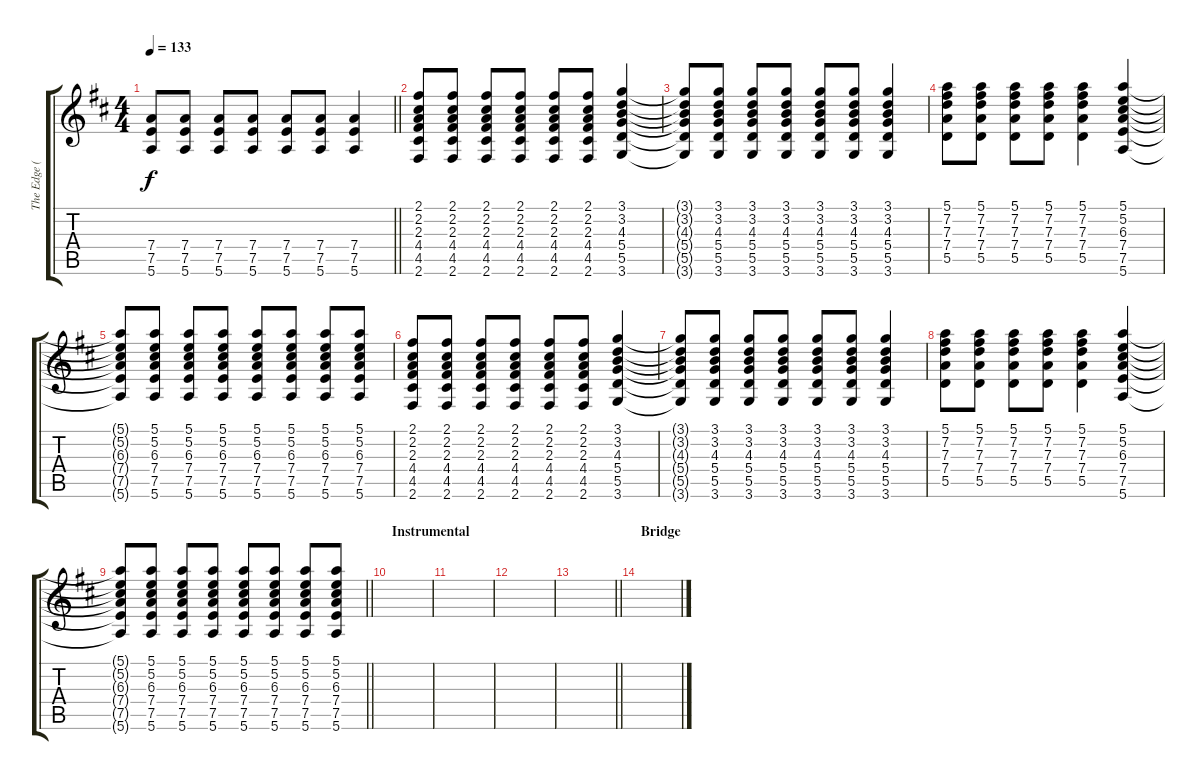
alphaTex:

\track ("The Edge (Add)" "The Edge (") {instrument electricguitarjazz}
\staff {score tabs}
\tuning (E4 B3 G3 D3 A2 E2) {hide}
\ts (4 4)
\tempo 133
\clef g2
\barLineRight lightlight
\ks d
(7.4{t} 7.5{t} 5.6{t}).8{dy f} (7.4 7.5 5.6).8 (7.4 7.5 5.6).8 (7.4 7.5 5.6).8 (7.4 7.5 5.6).8 (7.4 7.5 5.6).8 (7.4 7.5 5.6).4 |
(2.1 2.2 2.3 4.4 4.5 2.6).8 (2.1 2.2 2.3 4.4 4.5 2.6).8 (2.1 2.2 2.3 4.4 4.5 2.6).8 (2.1 2.2 2.3 4.4 4.5 2.6).8 (2.1 2.2 2.3 4.4 4.5 2.6).8 (2.1 2.2 2.3 4.4 4.5 2.6).8 (3.1 3.2 4.3 5.4 5.5 3.6).4 |
(3.1{t} 3.2{t} 4.3{t} 5.4{t} 5.5{t} 3.6{t}).8 (3.1 3.2 4.3 5.4 5.5 3.6).8 (3.1 3.2 4.3 5.4 5.5 3.6).8 (3.1 3.2 4.3 5.4 5.5 3.6).8 (3.1 3.2 4.3 5.4 5.5 3.6).8 (3.1 3.2 4.3 5.4 5.5 3.6).8 (3.1 3.2 4.3 5.4 5.5 3.6).4 |
(5.1 7.2 7.3 7.4 5.5).8 (5.1 7.2 7.3 7.4 5.5).8 (5.1 7.2 7.3 7.4 5.5).8 (5.1 7.2 7.3 7.4 5.5).8 (5.1 7.2 7.3 7.4 5.5).4 (5.1 5.2 6.3 7.4 7.5 5.6).4 |
(5.1{t} 5.2{t} 6.3{t} 7.4{t} 7.5{t} 5.6{t}).8 (5.1 5.2 6.3 7.4 7.5 5.6).8 (5.1 5.2 6.3 7.4 7.5 5.6).8 (5.1 5.2 6.3 7.4 7.5 5.6).8 (5.1 5.2 6.3 7.4 7.5 5.6).8 (5.1 5.2 6.3 7.4 7.5 5.6).8 (5.1 5.2 6.3 7.4 7.5 5.6).8 (5.1 5.2 6.3 7.4 7.5 5.6).8 |
(2.1 2.2 2.3 4.4 4.5 2.6).8 (2.1 2.2 2.3 4.4 4.5 2.6).8 (2.1 2.2 2.3 4.4 4.5 2.6).8 (2.1 2.2 2.3 4.4 4.5 2.6).8 (2.1 2.2 2.3 4.4 4.5 2.6).8 (2.1 2.2 2.3 4.4 4.5 2.6).8 (3.1 3.2 4.3 5.4 5.5 3.6).4 |
(3.1{t} 3.2{t} 4.3{t} 5.4{t} 5.5{t} 3.6{t}).8 (3.1 3.2 4.3 5.4 5.5 3.6).8 (3.1 3.2 4.3 5.4 5.5 3.6).8 (3.1 3.2 4.3 5.4 5.5 3.6).8 (3.1 3.2 4.3 5.4 5.5 3.6).8 (3.1 3.2 4.3 5.4 5.5 3.6).8 (3.1 3.2 4.3 5.4 5.5 3.6).4 |
(5.1 7.2 7.3 7.4 5.5).8 (5.1 7.2 7.3 7.4 5.5).8 (5.1 7.2 7.3 7.4 5.5).8 (5.1 7.2 7.3 7.4 5.5).8 (5.1 7.2 7.3 7.4 5.5).4 (5.1 5.2 6.3 7.4 7.5 5.6).4 |
\barLineRight lightlight
(5.1{t} 5.2{t} 6.3{t} 7.4{t} 7.5{t} 5.6{t}).8 (5.1 5.2 6.3 7.4 7.5 5.6).8 (5.1 5.2 6.3 7.4 7.5 5.6).8 (5.1 5.2 6.3 7.4 7.5 5.6).8 (5.1 5.2 6.3 7.4 7.5 5.6).8 (5.1 5.2 6.3 7.4 7.5 5.6).8 (5.1 5.2 6.3 7.4 7.5 5.6).8 (5.1 5.2 6.3 7.4 7.5 5.6).8 |
\section ("" "Instrumental")
|
|
|
\barLineRight lightlight
|
\section ("" "Bridge")
